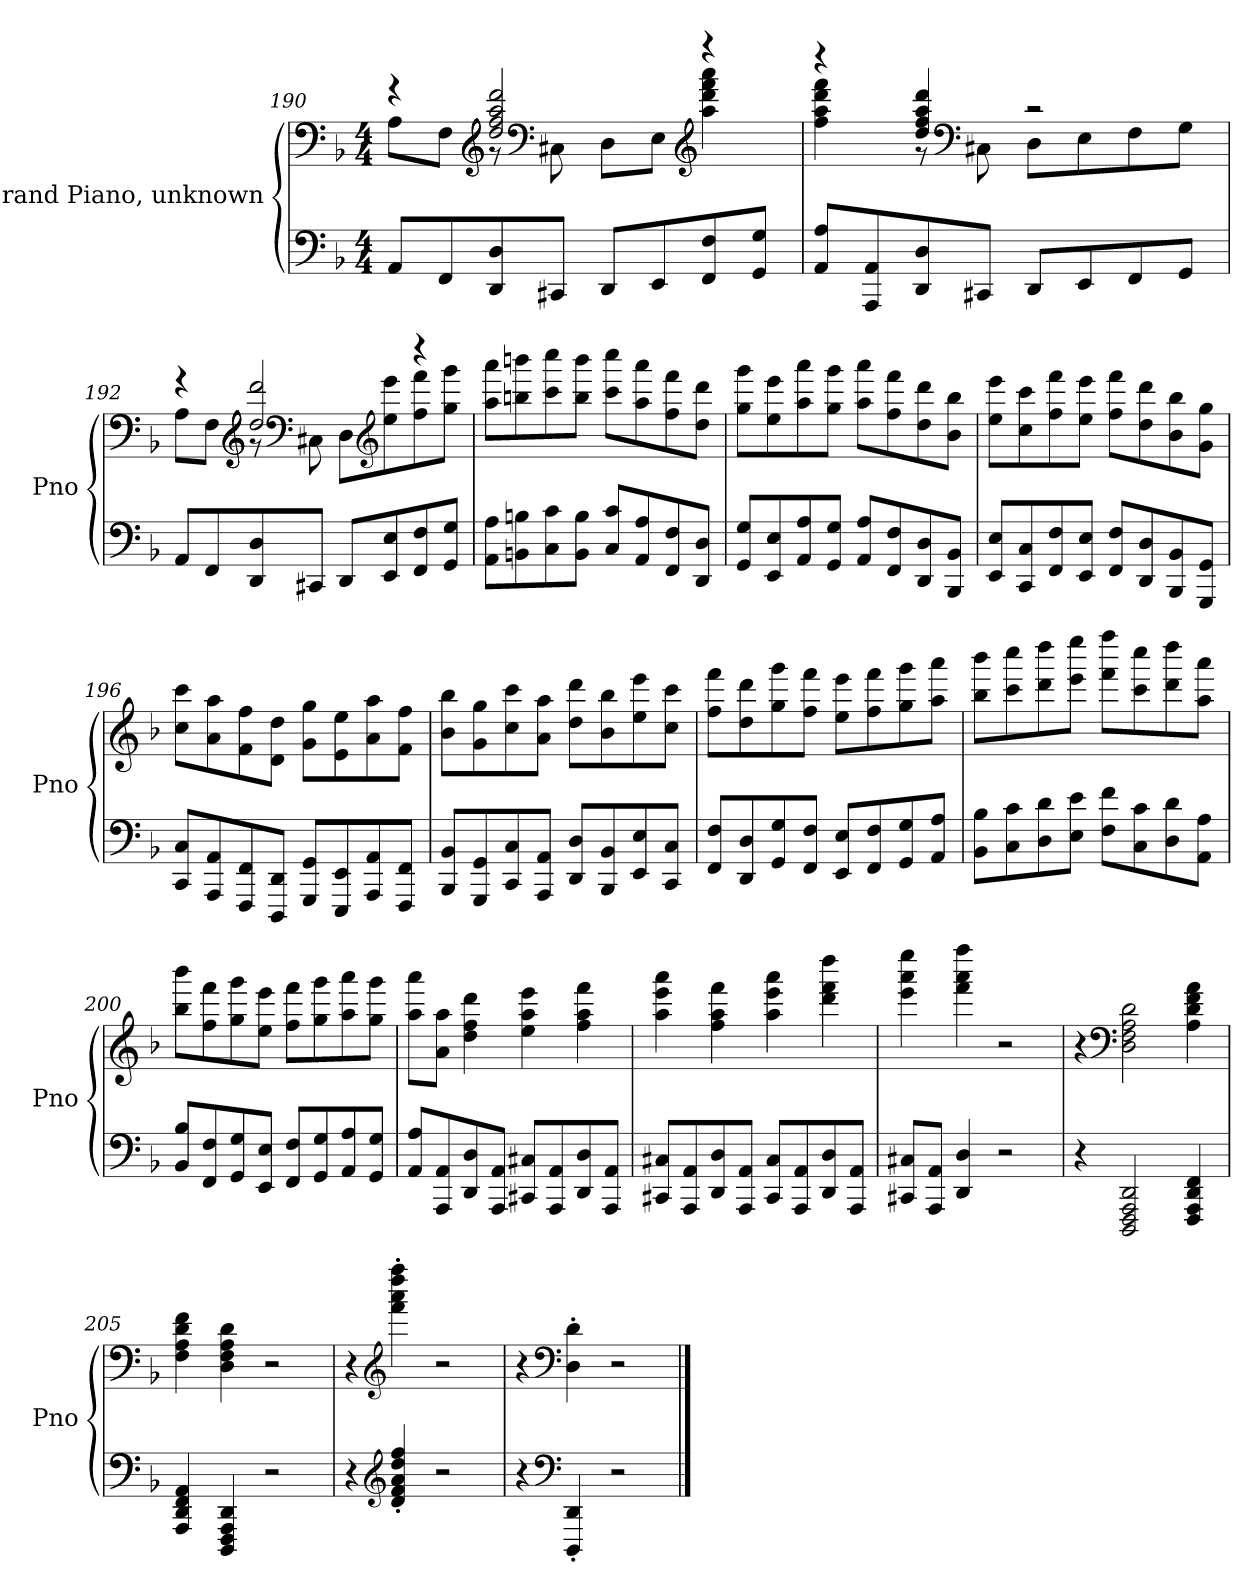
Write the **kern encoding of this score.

**kern	**kern
*part1	*part1
*staff2	*staff1
*I"Grand Piano, unknown	*
*I'Pno	*
!!LO:LB:g=z
*clefF4	*clefF4
*k[b-]	*k[b-]
*M4/4	*M4/4
=190	=190
*	*^
8AA/L	4r	8A\L
8FF/	.	8F\J
*	*clefG2	*
8DD/ 8D/	2dd/ 2ff/ 2aa/ 2ddd/	8r
*	*clefF4	*
8CC#X/J	.	8C#X\
8DD/L	.	8D\L
8EE/	.	8E\J
*	*clefG2	*
8FF/ 8F/	4r	4aa\ 4ddd\ 4fff\ 4aaa\
8GG/ 8G/J	.	.
=191	=191	=191
8AA/ 8A/L	4r	4ff\ 4aa\ 4ddd\ 4fff\
8AAA/ 8AA/	.	.
8DD/ 8D/	4dd/ 4ff/ 4aa/ 4ddd/	8r
*	*clefF4	*
8CC#X/J	.	8C#X\
8DD/L	2r	8D\L
8EE/	.	8E\
8FF/	.	8F\
8GG/J	.	8G\J
=192	=192	=192
8AA/L	4r	8A\L
8FF/	.	8F\J
*	*clefG2	*
8DD/ 8D/	2dd/ 2ddd/	8r
*	*clefF4	*
8CC#X/J	.	8C#X\
8DD/L	.	8D\L
*	*clefG2	*
8EE/ 8E/	.	8ee\ 8eee\
8FF/ 8F/	4r	8ff\ 8fff\
8GG/ 8G/J	.	8gg\ 8ggg\J
*	*v	*v
!!LO:PB:g=z
=193	=193
8AA\ 8A\L	8aa\ 8aaa\L
8BBn\ 8Bn\	8bbn\ 8bbbn\
8C\ 8c\	8ccc\ 8cccc\
8BB\ 8B\J	8bb\ 8bbb\J
8C/ 8c/L	8ccc\ 8cccc\L
8AA/ 8A/	8aa\ 8aaa\
8FF/ 8F/	8ff\ 8fff\
8DD/ 8D/J	8dd\ 8ddd\J
=194	=194
8GG/ 8G/L	8gg\ 8ggg\L
8EE/ 8E/	8ee\ 8eee\
8AA/ 8A/	8aa\ 8aaa\
8GG/ 8G/J	8gg\ 8ggg\J
8AA/ 8A/L	8aa\ 8aaa\L
8FF/ 8F/	8ff\ 8fff\
8DD/ 8D/	8dd\ 8ddd\
8BBB-/ 8BB-/J	8b-\ 8bb-\J
=195	=195
8EE/ 8E/L	8ee\ 8eee\L
8CC/ 8C/	8cc\ 8ccc\
8FF/ 8F/	8ff\ 8fff\
8EE/ 8E/J	8ee\ 8eee\J
8FF/ 8F/L	8ff\ 8fff\L
8DD/ 8D/	8dd\ 8ddd\
8BBB-/ 8BB-/	8b-\ 8bb-\
8GGG/ 8GG/J	8g\ 8gg\J
=196	=196
8CC/ 8C/L	8cc\ 8ccc\L
8AAA/ 8AA/	8a\ 8aa\
8FFF/ 8FF/	8f\ 8ff\
8DDD/ 8DD/J	8d\ 8dd\J
8GGG/ 8GG/L	8g\ 8gg\L
8EEE/ 8EE/	8e\ 8ee\
8AAA/ 8AA/	8a\ 8aa\
8FFF/ 8FF/J	8f\ 8ff\J
!!LO:LB:g=z
=197	=197
8BBB-/ 8BB-/L	8b-\ 8bb-\L
8GGG/ 8GG/	8g\ 8gg\
8CC/ 8C/	8cc\ 8ccc\
8AAA/ 8AA/J	8a\ 8aa\J
8DD/ 8D/L	8dd\ 8ddd\L
8BBB-/ 8BB-/	8b-\ 8bb-\
8EE/ 8E/	8ee\ 8eee\
8CC/ 8C/J	8cc\ 8ccc\J
=198	=198
8FF/ 8F/L	8ff\ 8fff\L
8DD/ 8D/	8dd\ 8ddd\
8GG/ 8G/	8gg\ 8ggg\
8FF/ 8F/J	8ff\ 8fff\J
8EE/ 8E/L	8ee\ 8eee\L
8FF/ 8F/	8ff\ 8fff\
8GG/ 8G/	8gg\ 8ggg\
8AA/ 8A/J	8aa\ 8aaa\J
=199	=199
8BB-\ 8B-\L	8bb-\ 8bbb-\L
8C\ 8c\	8ccc\ 8cccc\
8D\ 8d\	8ddd\ 8dddd\
8E\ 8e\J	8eee\ 8eeee\J
8F\ 8f\L	8fff\ 8ffff\L
8C\ 8c\	8ccc\ 8cccc\
8D\ 8d\	8ddd\ 8dddd\
8AA\ 8A\J	8aa\ 8aaa\J
=200	=200
8BB-/ 8B-/L	8bb-\ 8bbb-\L
8FF/ 8F/	8ff\ 8fff\
8GG/ 8G/	8gg\ 8ggg\
8EE/ 8E/J	8ee\ 8eee\J
8FF/ 8F/L	8ff\ 8fff\L
8GG/ 8G/	8gg\ 8ggg\
8AA/ 8A/	8aa\ 8aaa\
8GG/ 8G/J	8gg\ 8ggg\J
!!LO:LB:g=z
=201	=201
8AA/ 8A/L	8aa\ 8aaa\L
8AAA/ 8AA/	8a\ 8aa\J
8DD/ 8D/	4dd\ 4ff\ 4ddd\
8AAA/ 8AA/J	.
8CC#X/ 8C#X/L	4ee\ 4aa\ 4eee\
8AAA/ 8AA/	.
8DD/ 8D/	4ff\ 4aa\ 4fff\
8AAA/ 8AA/J	.
=202	=202
8CC#X/ 8C#X/L	4aa\ 4eee\ 4aaa\
8AAA/ 8AA/	.
8DD/ 8D/	4ff\ 4aa\ 4fff\
8AAA/ 8AA/J	.
8CC#/ 8C#/L	4aa\ 4eee\ 4aaa\
8AAA/ 8AA/	.
8DD/ 8D/	4ddd\ 4fff\ 4dddd\
8AAA/ 8AA/J	.
=203	=203
8CC#X/ 8C#X/L	4eee\ 4aaa\ 4eeee\
8AAA/ 8AA/J	.
4DD/ 4D/	4fff\ 4aaa\ 4ffff\
2r	2r
=204	=204
4r	4r
*	*clefF4
2DDD/ 2FFF/ 2AAA/ 2DD/	2D\ 2F\ 2A\ 2d\
4FFF/ 4AAA/ 4DD/ 4FF/	4A\ 4d\ 4f\ 4a\
=205	=205
4AAA/ 4DD/ 4FF/ 4AA/	4F\ 4A\ 4d\ 4f\
4DDD/ 4FFF/ 4AAA/ 4DD/	4D\ 4F\ 4A\ 4d\
2r	2r
=206	=206
4r	4r
*clefG2	*clefG2
4d/' 4f/' 4a/' 4dd/' 4ff/'	4fff\' 4aaa\' 4dddd\' 4ffff\'
2r	2r
!!LO:LB:g=z
=207	=207
4r	4r
*clefF4	*clefF4
4DDD/' 4DD/'	4D\' 4d\'
2r	2r
==	==
*-	*-
